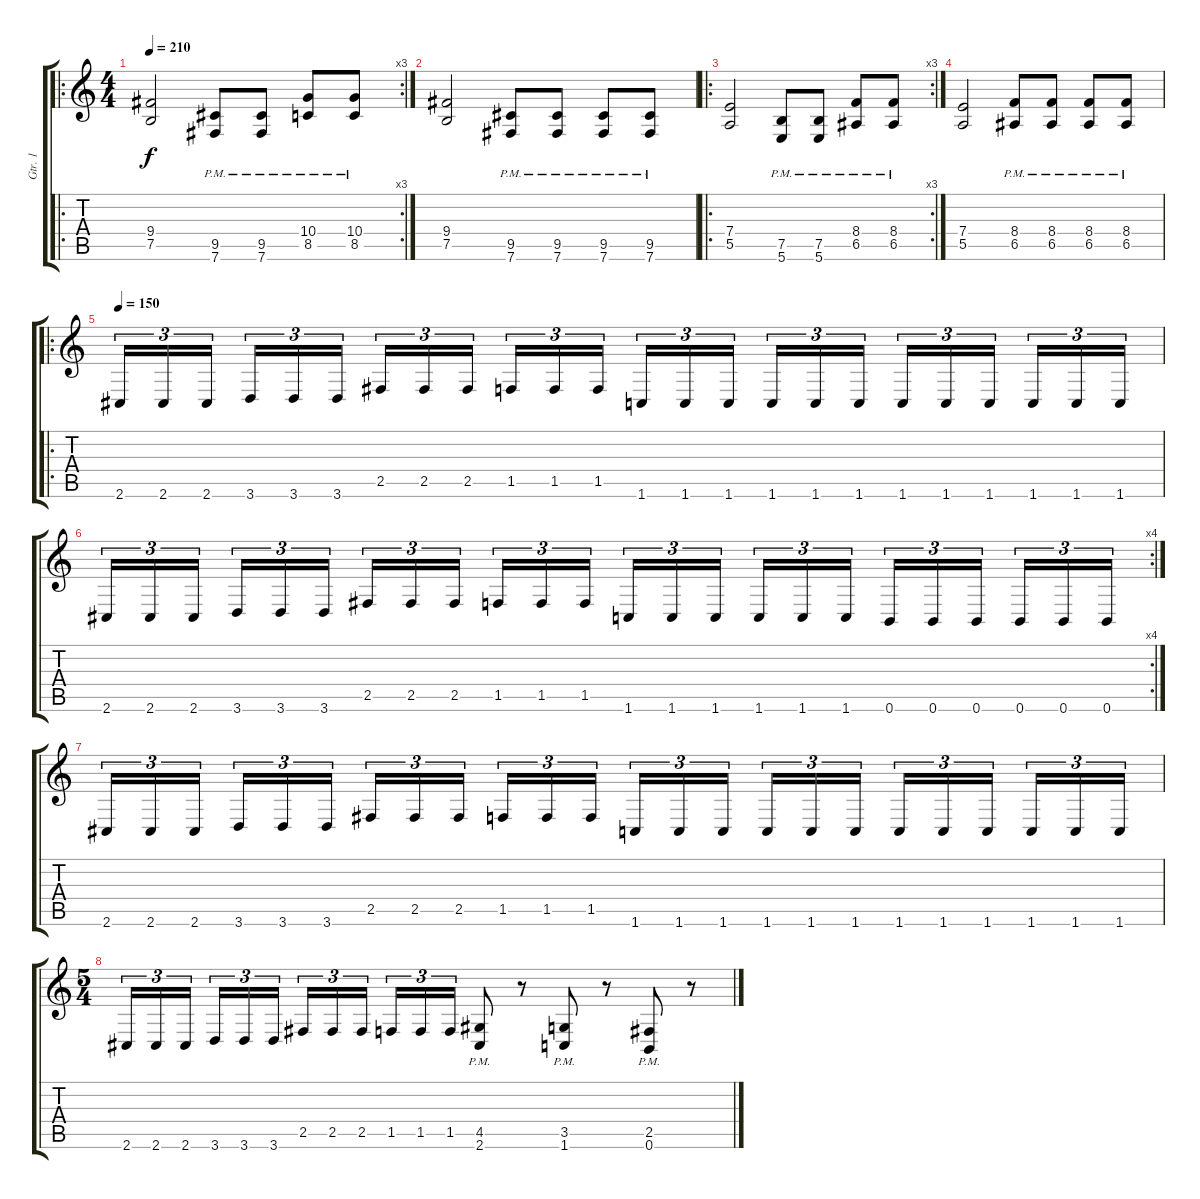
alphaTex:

\track ("Gtr. 1" "Gtr. 1") {instrument distortionguitar}
\staff {score tabs}
\tuning (B3 Gb3 D3 A2 E2 B1) {hide}
\ro
\rc 3
\ts (4 4)
\tempo 210
\clef g2
\ks c
(9.4 7.5).2{dy f} (9.5{pm} 7.6{pm}).8 (9.5{pm} 7.6{pm}).8 (10.4{pm} 8.5{pm}).8 (10.4{pm} 8.5{pm}).8 |
(9.4 7.5).2 (9.5{pm} 7.6{pm}).8 (9.5{pm} 7.6{pm}).8 (9.5{pm} 7.6{pm}).8 (9.5{pm} 7.6{pm}).8 |
\ro
\rc 3
(7.4 5.5).2 (7.5{pm} 5.6{pm}).8 (7.5{pm} 5.6{pm}).8 (8.4{pm} 6.5{pm}).8 (8.4{pm} 6.5{pm}).8 |
(7.4 5.5).2 (8.4{pm} 6.5{pm}).8 (8.4{pm} 6.5{pm}).8 (8.4{pm} 6.5{pm}).8 (8.4{pm} 6.5{pm}).8 |
\ro
\tempo 150
2.6.16{tu (3 2)} 2.6.16{tu (3 2)} 2.6.16{tu (3 2) beam splitsecondary} 3.6.16{tu (3 2)} 3.6.16{tu (3 2)} 3.6.16{tu (3 2)} 2.5.16{tu (3 2)} 2.5.16{tu (3 2)} 2.5.16{tu (3 2) beam splitsecondary} 1.5.16{tu (3 2)} 1.5.16{tu (3 2)} 1.5.16{tu (3 2)} 1.6.16{tu (3 2)} 1.6.16{tu (3 2)} 1.6.16{tu (3 2) beam splitsecondary} 1.6.16{tu (3 2)} 1.6.16{tu (3 2)} 1.6.16{tu (3 2)} 1.6.16{tu (3 2)} 1.6.16{tu (3 2)} 1.6.16{tu (3 2) beam splitsecondary} 1.6.16{tu (3 2)} 1.6.16{tu (3 2)} 1.6.16{tu (3 2)} |
\rc 4
2.6.16{tu (3 2)} 2.6.16{tu (3 2)} 2.6.16{tu (3 2) beam splitsecondary} 3.6.16{tu (3 2)} 3.6.16{tu (3 2)} 3.6.16{tu (3 2)} 2.5.16{tu (3 2)} 2.5.16{tu (3 2)} 2.5.16{tu (3 2) beam splitsecondary} 1.5.16{tu (3 2)} 1.5.16{tu (3 2)} 1.5.16{tu (3 2)} 1.6.16{tu (3 2)} 1.6.16{tu (3 2)} 1.6.16{tu (3 2) beam splitsecondary} 1.6.16{tu (3 2)} 1.6.16{tu (3 2)} 1.6.16{tu (3 2)} 0.6.16{tu (3 2)} 0.6.16{tu (3 2)} 0.6.16{tu (3 2) beam splitsecondary} 0.6.16{tu (3 2)} 0.6.16{tu (3 2)} 0.6.16{tu (3 2)} |
2.6.16{tu (3 2)} 2.6.16{tu (3 2)} 2.6.16{tu (3 2) beam splitsecondary} 3.6.16{tu (3 2)} 3.6.16{tu (3 2)} 3.6.16{tu (3 2)} 2.5.16{tu (3 2)} 2.5.16{tu (3 2)} 2.5.16{tu (3 2) beam splitsecondary} 1.5.16{tu (3 2)} 1.5.16{tu (3 2)} 1.5.16{tu (3 2)} 1.6.16{tu (3 2)} 1.6.16{tu (3 2)} 1.6.16{tu (3 2) beam splitsecondary} 1.6.16{tu (3 2)} 1.6.16{tu (3 2)} 1.6.16{tu (3 2)} 1.6.16{tu (3 2)} 1.6.16{tu (3 2)} 1.6.16{tu (3 2) beam splitsecondary} 1.6.16{tu (3 2)} 1.6.16{tu (3 2)} 1.6.16{tu (3 2)} |
\ts (5 4)
2.6.16{tu (3 2)} 2.6.16{tu (3 2)} 2.6.16{tu (3 2) beam splitsecondary} 3.6.16{tu (3 2)} 3.6.16{tu (3 2)} 3.6.16{tu (3 2)} 2.5.16{tu (3 2)} 2.5.16{tu (3 2)} 2.5.16{tu (3 2) beam splitsecondary} 1.5.16{tu (3 2)} 1.5.16{tu (3 2)} 1.5.16{tu (3 2)} (4.5{pm} 2.6{pm}).8 r.8 (3.5{pm} 1.6{pm}).8 r.8 (2.5{pm} 0.6{pm}).8 r.8
